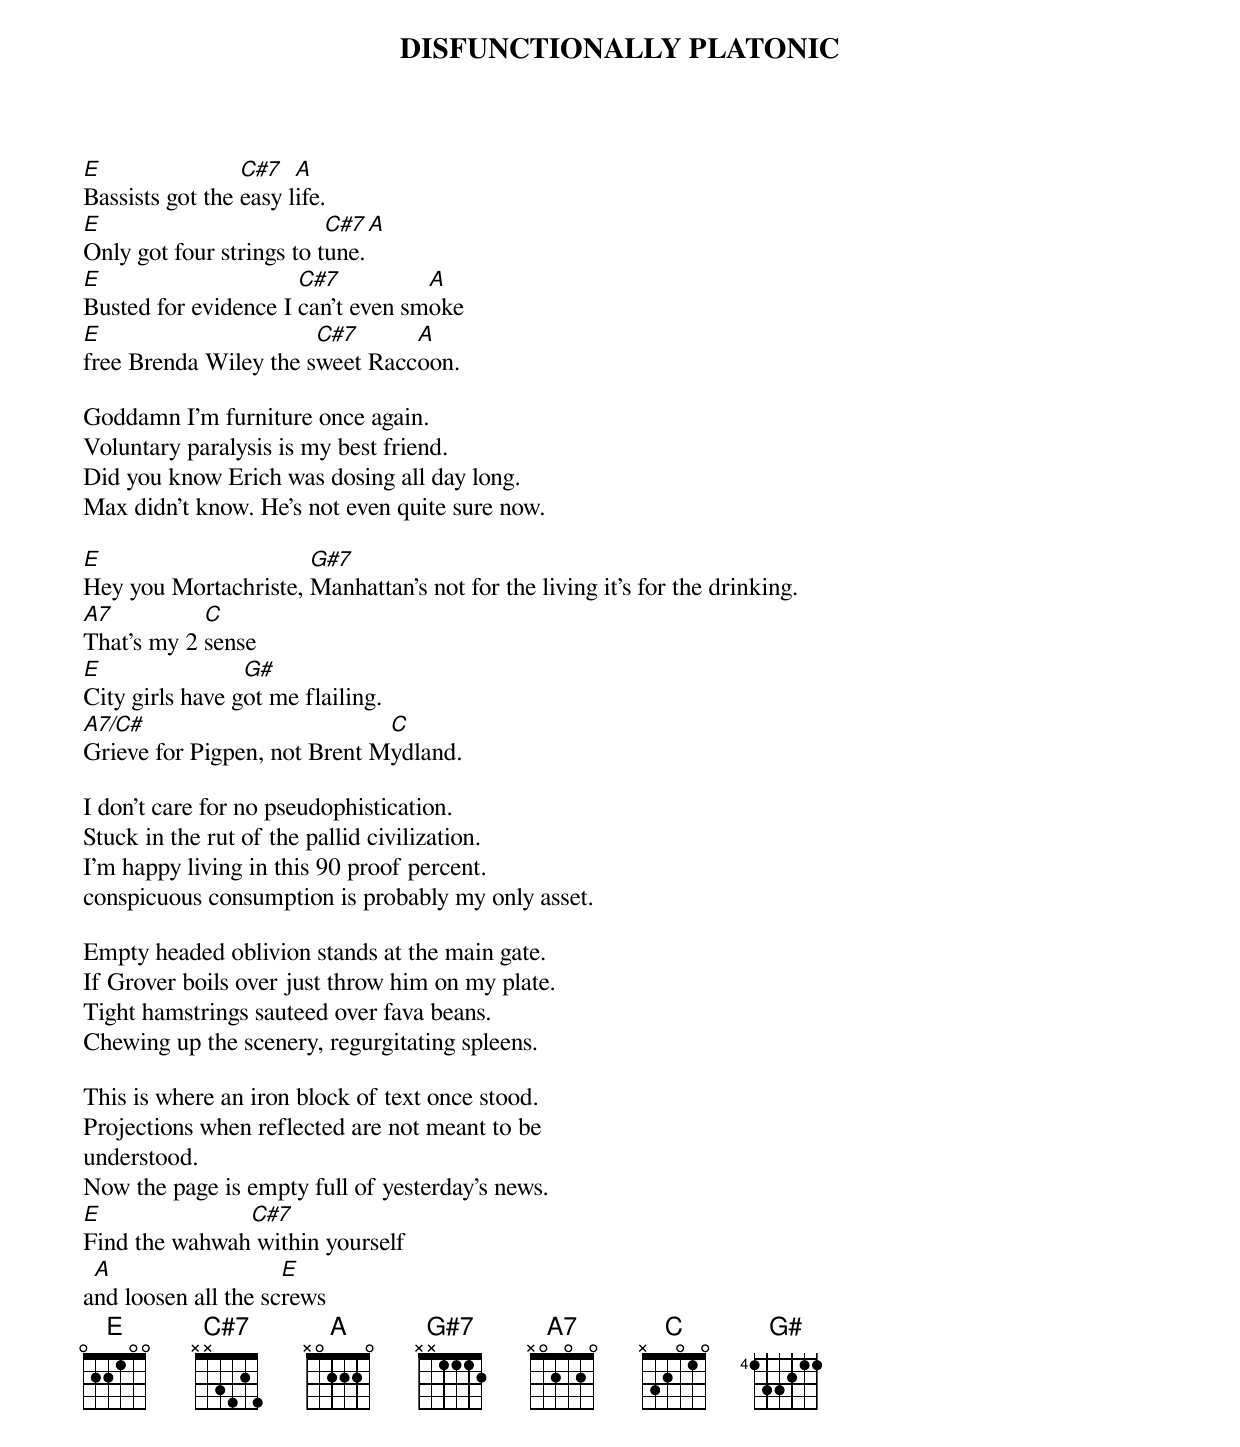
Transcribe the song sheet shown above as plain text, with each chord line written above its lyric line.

DISFUNCTIONALLY PLATONIC

E                C#7   A
Bassists got the easy life.
E                         C#7  A
Only got four strings to tune.
E                     C#7          A
Busted for evidence I can't even smoke
E                      C#7      A
free Brenda Wiley the sweet Raccoon.

Goddamn I'm furniture once again.
Voluntary paralysis is my best friend.
Did you know Erich was dosing all day long.
Max didn't know. He's not even quite sure now.

E                     G#7
Hey you Mortachriste, Manhattan's not for the living it's for the drinking.
A7          C
That's my 2 sense
E                G#
City girls have got me flailing.
A7/C#                         C
Grieve for Pigpen, not Brent Mydland.

I don't care for no pseudophistication.
Stuck in the rut of the pallid civilization.
I'm happy living in this 90 proof percent.
conspicuous consumption is probably my only asset.

Empty headed oblivion stands at the main gate.
If Grover boils over just throw him on my plate.
Tight hamstrings sauteed over fava beans.
Chewing up the scenery, regurgitating spleens.

This is where an iron block of text once stood.
Projections when reflected are not meant to be
understood.
Now the page is empty full of yesterday's news.
E              C#7
Find the wahwah within yourself
 A                   E
and loosen all the screws
